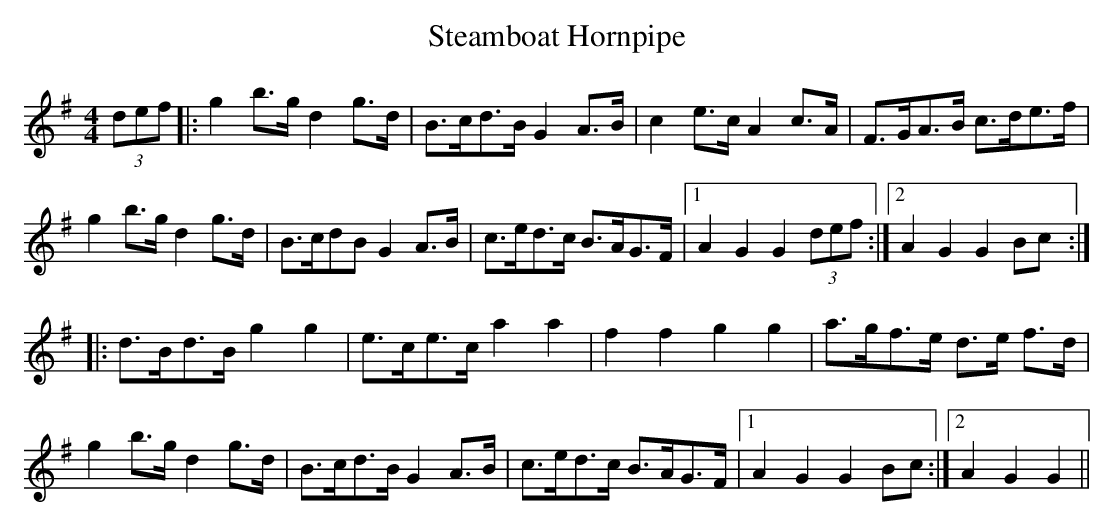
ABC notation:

X:1
T:Steamboat Hornpipe
M:4/4
L:1/8
K:G
(3def|: g2b>g d2g>d|B>cd>B G2A>B|c2e>c A2c>A|F>GA>B c>de>f |
g2b>g d2g>d|B>cdB G2A>B|c>ed>c B>AG>F|1 A2G2 G2(3def:|2 A2G2 G2Bc :|
|:d>Bd>B g2g2|e>ce>c a2a2|f2f2 g2g2 | a>gf>e d>e f>d |
g2b>g d2g>d|B>cd>B G2A>B|c>ed>c B>AG>F|1 A2G2 G2Bc :|2 A2G2 G2 ||
